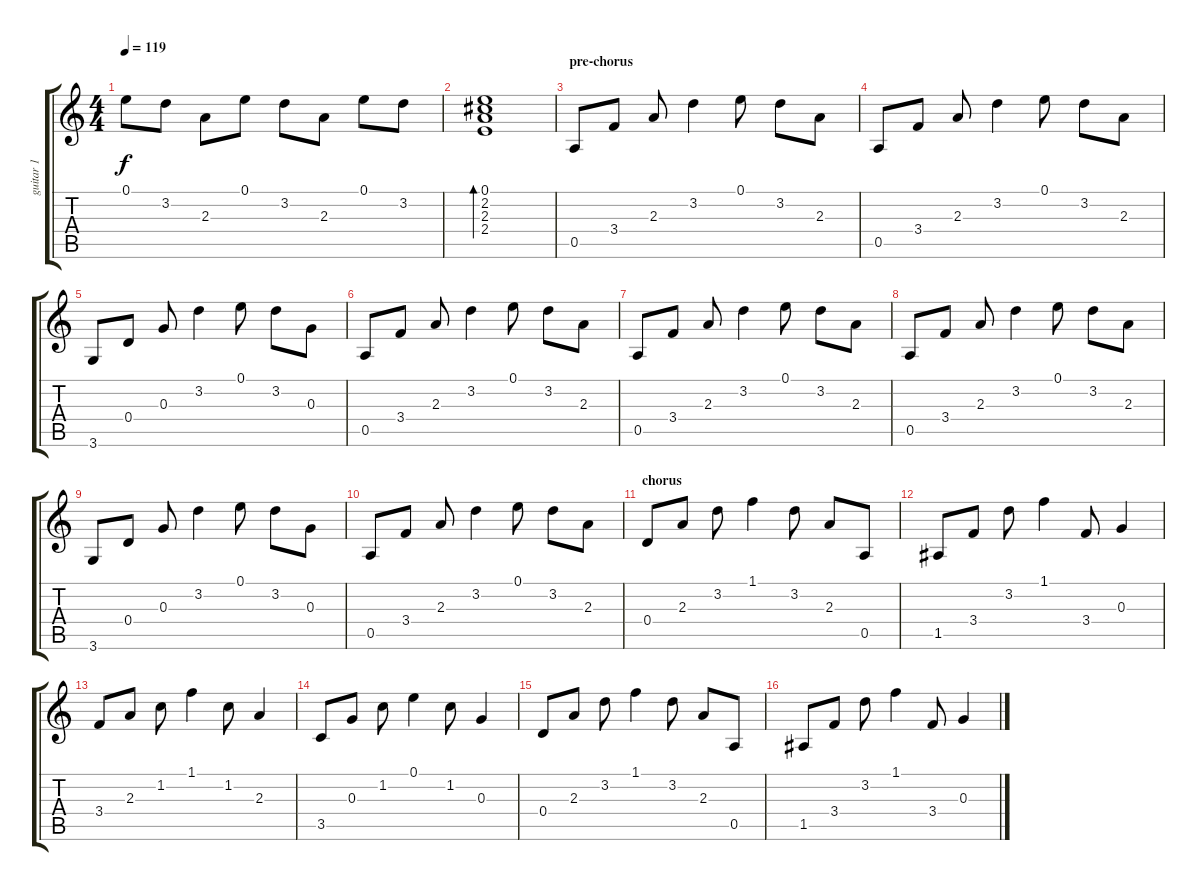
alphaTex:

\track ("guitar 1" "guitar 1") {instrument acousticguitarnylon}
\staff {score tabs}
\tuning (E4 B3 G3 D3 A2 E2) {hide}
\ts (4 4)
\tempo 119
\clef g2
\ks c
0.1.8{dy f} 3.2.8 2.3.8 0.1.8 3.2.8 2.3.8 0.1.8 3.2.8 |
(0.1 2.2 2.3 2.4).1{bd 240} |
\section ("" "pre-chorus")
0.5.8 3.4.8 2.3.8 3.2.4 0.1.8 3.2.8 2.3.8 |
0.5.8 3.4.8 2.3.8 3.2.4 0.1.8 3.2.8 2.3.8 |
3.6.8 0.4.8 0.3.8 3.2.4 0.1.8 3.2.8 0.3.8 |
0.5.8 3.4.8 2.3.8 3.2.4 0.1.8 3.2.8 2.3.8 |
0.5.8 3.4.8 2.3.8 3.2.4 0.1.8 3.2.8 2.3.8 |
0.5.8 3.4.8 2.3.8 3.2.4 0.1.8 3.2.8 2.3.8 |
3.6.8 0.4.8 0.3.8 3.2.4 0.1.8 3.2.8 0.3.8 |
0.5.8 3.4.8 2.3.8 3.2.4 0.1.8 3.2.8 2.3.8 |
\section ("" "chorus")
0.4.8 2.3.8 3.2.8 1.1.4 3.2.8 2.3.8 0.5.8 |
1.5.8 3.4.8 3.2.8 1.1.4 3.4.8 0.3.4 |
3.4.8 2.3.8 1.2.8 1.1.4 1.2.8 2.3.4 |
3.5.8 0.3.8 1.2.8 0.1.4 1.2.8 0.3.4 |
0.4.8 2.3.8 3.2.8 1.1.4 3.2.8 2.3.8 0.5.8 |
1.5.8 3.4.8 3.2.8 1.1.4 3.4.8 0.3.4
